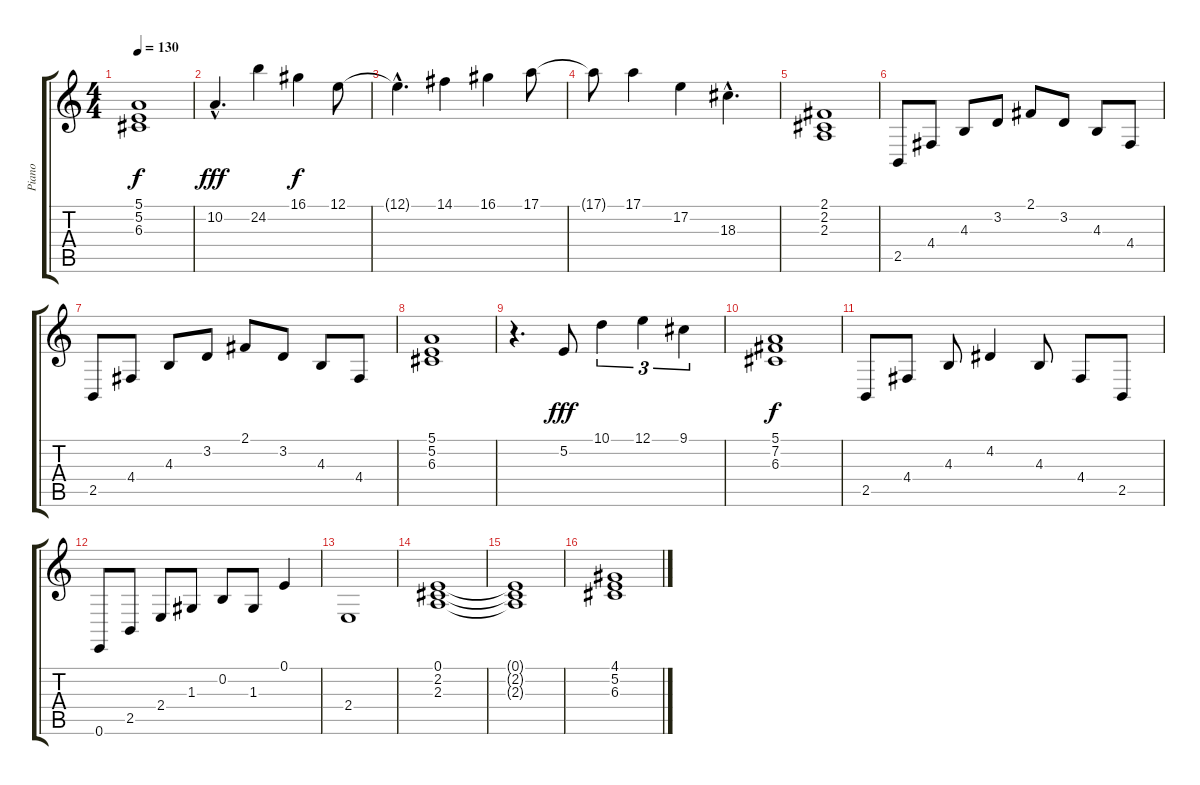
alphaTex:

\track ("Piano" "Piano") {instrument acousticgrandpiano}
\staff {score tabs}
\tuning (E4 B3 G3 D3 A2 E2) {hide}
\ts (4 4)
\tempo 130
\clef g2
\ks c
(5.1{t} 5.2{t} 6.3{t}).1{dy f} |
10.2{hac}.4{d dy fff volume 13} 24.2.4{volume 16} 16.1.4{dy f} 12.1.8 |
12.1{hac t}.4{d} 14.1.4 16.1.4 17.1.8 |
17.1{t}.8 17.1.4 17.2.4 18.3{hac}.4{d} |
(2.1 2.2 2.3).1{volume 11} |
2.5.8 4.4.8 4.3.8 3.2.8 2.1.8 3.2.8 4.3.8 4.4.8 |
2.5.8 4.4.8 4.3.8 3.2.8 2.1.8 3.2.8 4.3.8 4.4.8 |
(5.1 5.2 6.3).1 |
r.4{d} 5.2.8{dy fff} 10.1.4{tu (3 2)} 12.1.4{tu (3 2)} 9.1.4{tu (3 2)} |
(5.1 7.2 6.3).1{dy f} |
2.5.8 4.4.8 4.3.8 4.2.4 4.3.8 4.4.8 2.5.8 |
0.6.8 2.5.8 2.4.8 1.3.8 0.2.8 1.3.8 0.1.4 |
2.4.1 |
(0.1 2.2 2.3).1 |
(0.1{t} 2.2{t} 2.3{t}).1 |
(4.1 5.2 6.3).1
